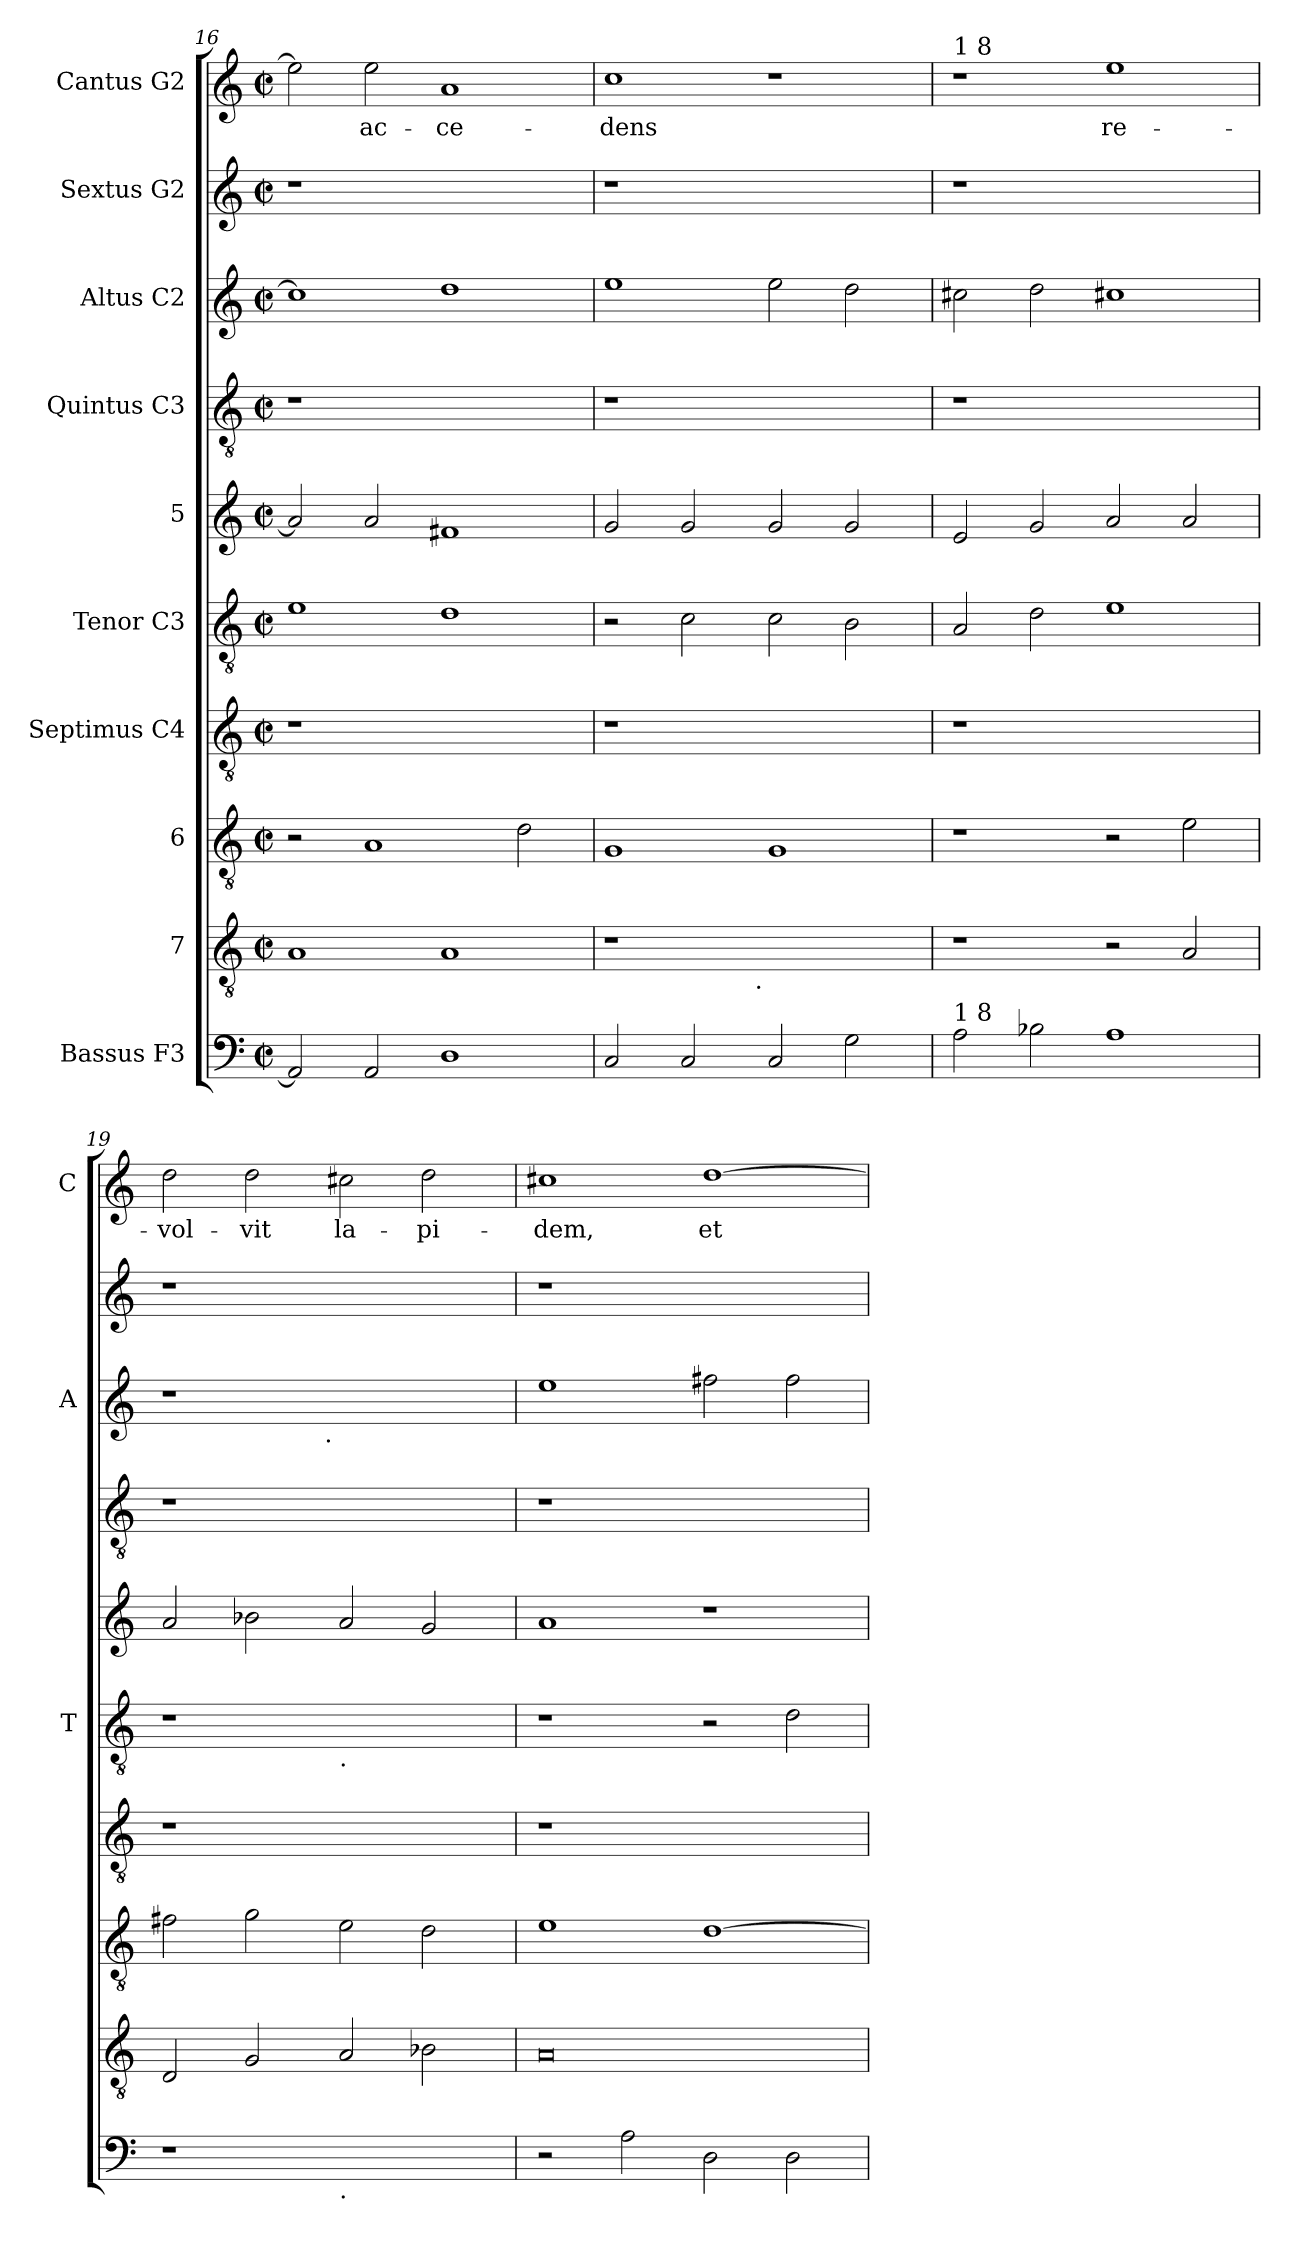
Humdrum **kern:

**kern	**kern	**kern	**kern	**kern	**kern	**kern	**kern	**kern	**kern	**text
*part10	*part9	*part8	*part7	*part6	*part5	*part4	*part3	*part2	*part1	*part1
*staff10	*staff9	*staff8	*staff7	*staff6	*staff5	*staff4	*staff3	*staff2	*staff1	*staff1
*I"Bassus F3	*I"7	*I"6	*I"Septimus C4	*I"Tenor C3	*I"5	*I"Quintus C3	*I"Altus C2	*I"Sextus G2	*I"Cantus G2	*
*	*	*	*	*I'T	*	*	*I'A	*	*I'C	*
*clefF4	*clefGv2	*clefGv2	*clefGv2	*clefGv2	*clefG2	*clefGv2	*clefG2	*clefG2	*clefG2	*
*ITrd7c12	*	*	*	*	*	*	*	*	*	*
*k[]	*k[]	*k[]	*k[]	*k[]	*k[]	*k[]	*k[]	*k[]	*k[]	*
*C:	*C:	*C:	*C:	*C:	*C:	*C:	*C:	*C:	*C:	*
*M2/2	*M2/2	*M2/2	*M2/2	*M2/2	*M2/2	*M2/2	*M2/2	*M2/2	*M2/2	*
*met(c|)	*met(c|)	*met(c|)	*met(c|)	*met(c|)	*met(c|)	*met(c|)	*met(c|)	*met(c|)	*met(c|)	*
=16	=16	=16	=16	=16	=16	=16	=16	=16	=16	=16
2AAA/]	1A	2r	1r	1e	2a/]	1r	1cc#]	1r	2ee\]	.
!	!	!	!	!	!	!	!	!	!	!LO:LY:b
2AAA/	.	1A	.	.	2a/	.	.	.	2ee\	ac-
!	!	!	!	!	!	!	!	!	!	!LO:LY:b
1DD	1A	.	1ryy	1d	1f#X	1ryy	1dd	1ryy	1a	-ce-
.	.	2d\	.	.	.	.	.	.	.	.
=17	=17	=17	=17	=17	=17	=17	=17	=17	=17	=17
!	!	!	!	!	!	!	!	!	!	!LO:LY:b
*	*^	*	*	*	*	*	*	*	*	*
2CC/	1r	2ryy	1G	1r	2r	2g/	1r	1ee	1r	1cc	-dens
2CC/	.	4...ryy	.	.	2c\	2g/	.	.	.	.	.
!	!	!LO:TX:b:t=.	!	!	!	!	!	!	!	!	!
.	.	1ryy	.	.	.	.	.	.	.	.	.
2CC/	1ryy	.	1G	1ryy	2c\	2g/	1ryy	2ee\	1ryy	1r	.
2GG\	.	.	.	.	2B\	2g/	.	2dd\	.	.	.
.	.	32ryy	.	.	.	.	.	.	.	.	.
!!LO:LB:g=z
=18	=18	=18	=18	=18	=18	=18	=18	=18	=18	=18	=18
!	!	!	!	!	!	!	!	!	!	!LO:TX:a:t=1 8	!
!LO:TX:a:t=1 8	!	!	!	!	!	!	!	!	!	!	!
*	*v	*v	*	*	*	*	*	*	*	*	*
2AA\	1r	1r	1r	2A/	2e/	1r	2cc#X\	1r	1r	.
2BB-X\	.	.	.	2d\	2g/	.	2dd\	.	.	.
!	!	!	!	!	!	!	!	!	!	!LO:LY:b
1AA	2r	2r	1ryy	1e	2a/	1ryy	1cc#X	1ryy	1ee	re-
.	2A/	2e\	.	.	2a/	.	.	.	.	.
=19	=19	=19	=19	=19	=19	=19	=19	=19	=19	=19
!	!	!	!	!	!	!	!	!	!	!LO:LY:b
*	*	*	*	*	*	*	*^	*	*	*
1r	2D/	2f#X\	1r	1r	2a/	1r	1r	2ryy	1r	2dd\	-vol-
!	!	!	!	!	!	!	!	!	!	!	!LO:LY:b
.	2G/	2g\	.	.	2b-X\	.	.	4...ryy	.	2dd\	-vit
!	!	!	!	!	!	!	!	!LO:TX:b:t=.	!	!	!
.	.	.	.	.	.	.	.	1ryy	.	.	.
!	!	!	!	!LO:TX:b:t=.	!	!	!	!	!	!	!
!LO:TX:b:t=.	!	!	!	!	!	!	!	!	!	!	!
!	!	!	!	!	!	!	!	!	!	!	!LO:LY:b
1ryy	2A/	2e\	1ryy	1ryy	2a/	1ryy	1ryy	.	1ryy	2cc#X\	la-
!	!	!	!	!	!	!	!	!	!	!	!LO:LY:b
.	2B-X\	2d\	.	.	2g/	.	.	.	.	2dd\	-pi-
.	.	.	.	.	.	.	.	32ryy	.	.	.
=20	=20	=20	=20	=20	=20	=20	=20	=20	=20	=20	=20
!	!	!	!	!	!	!	!	!	!	!	!LO:LY:b
*	*	*	*	*	*	*	*v	*v	*	*	*
2r	0A	1e	1r	1r	1a	1r	1ee	1r	1cc#X	-dem,
2AA\	.	.	.	.	.	.	.	.	.	.
!	!	!	!	!	!	!	!	!	!	!LO:LY:b
2DD\	.	[>1d	1ryy	2r	1r	1ryy	2ff#X\	1ryy	[>1dd	et
2DD\	.	.	.	2d\	.	.	2ff#\	.	.	.
=	=	=	=	=	=	=	=	=	=	=
*-	*-	*-	*-	*-	*-	*-	*-	*-	*-	*-
